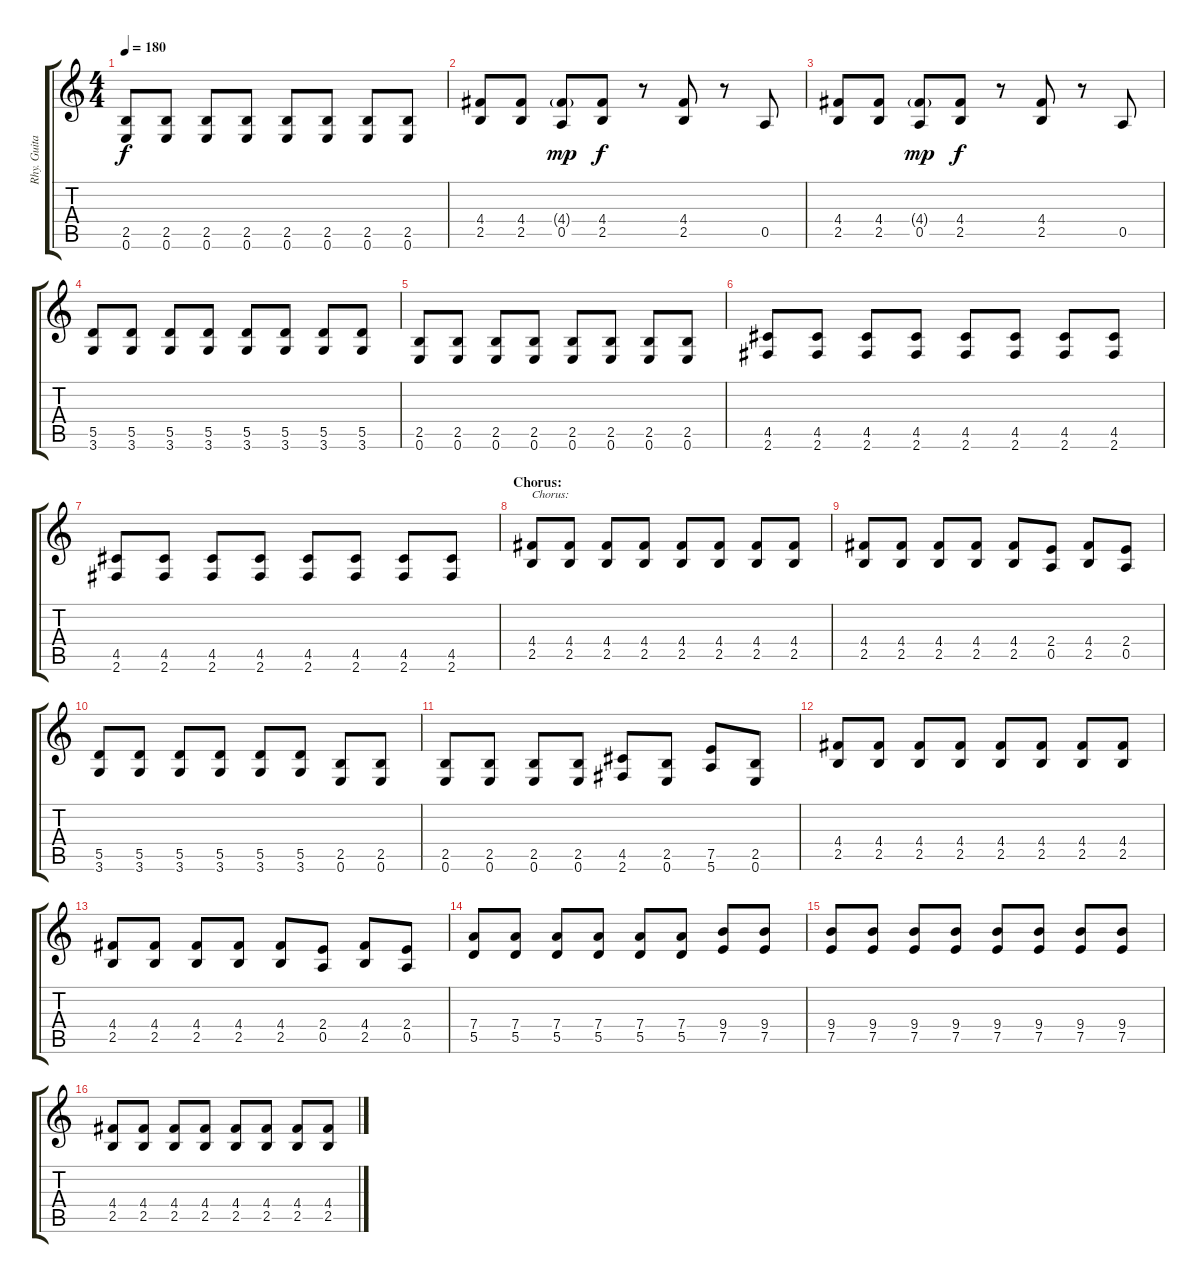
\track ("Rhy. Guitar 1" "Rhy. Guita") {instrument overdrivenguitar}
\staff {score tabs}
\tuning (E4 B3 G3 D3 A2 E2) {hide}
\ts (4 4)
\tempo 180
\clef g2
\ks c
(2.5 0.6).8{dy f} (2.5 0.6).8 (2.5 0.6).8 (2.5 0.6).8 (2.5 0.6).8 (2.5 0.6).8 (2.5 0.6).8 (2.5 0.6).8 |
(4.4 2.5).8 (4.4 2.5).8 (4.4{g} 0.5).8{dy mp} (4.4 2.5).8{dy f} r.8 (4.4 2.5).8 r.8 0.5.8 |
(4.4 2.5).8 (4.4 2.5).8 (4.4{g} 0.5).8{dy mp} (4.4 2.5).8{dy f} r.8 (4.4 2.5).8 r.8 0.5.8 |
(5.5 3.6).8 (5.5 3.6).8 (5.5 3.6).8 (5.5 3.6).8 (5.5 3.6).8 (5.5 3.6).8 (5.5 3.6).8 (5.5 3.6).8 |
(2.5 0.6).8 (2.5 0.6).8 (2.5 0.6).8 (2.5 0.6).8 (2.5 0.6).8 (2.5 0.6).8 (2.5 0.6).8 (2.5 0.6).8 |
(4.5 2.6).8 (4.5 2.6).8 (4.5 2.6).8 (4.5 2.6).8 (4.5 2.6).8 (4.5 2.6).8 (4.5 2.6).8 (4.5 2.6).8 |
(4.5 2.6).8 (4.5 2.6).8 (4.5 2.6).8 (4.5 2.6).8 (4.5 2.6).8 (4.5 2.6).8 (4.5 2.6).8 (4.5 2.6).8 |
\section ("" "Chorus:")
(4.4 2.5).8{txt "Chorus:"} (4.4 2.5).8 (4.4 2.5).8 (4.4 2.5).8 (4.4 2.5).8 (4.4 2.5).8 (4.4 2.5).8 (4.4 2.5).8 |
(4.4 2.5).8 (4.4 2.5).8 (4.4 2.5).8 (4.4 2.5).8 (4.4 2.5).8 (2.4 0.5).8 (4.4 2.5).8 (2.4 0.5).8 |
(5.5 3.6).8 (5.5 3.6).8 (5.5 3.6).8 (5.5 3.6).8 (5.5 3.6).8 (5.5 3.6).8 (2.5 0.6).8 (2.5 0.6).8 |
(2.5 0.6).8 (2.5 0.6).8 (2.5 0.6).8 (2.5 0.6).8 (4.5 2.6).8 (2.5 0.6).8 (7.5 5.6).8 (2.5 0.6).8 |
(4.4 2.5).8 (4.4 2.5).8 (4.4 2.5).8 (4.4 2.5).8 (4.4 2.5).8 (4.4 2.5).8 (4.4 2.5).8 (4.4 2.5).8 |
(4.4 2.5).8 (4.4 2.5).8 (4.4 2.5).8 (4.4 2.5).8 (4.4 2.5).8 (2.4 0.5).8 (4.4 2.5).8 (2.4 0.5).8 |
(7.4 5.5).8 (7.4 5.5).8 (7.4 5.5).8 (7.4 5.5).8 (7.4 5.5).8 (7.4 5.5).8 (9.4 7.5).8 (9.4 7.5).8 |
(9.4 7.5).8 (9.4 7.5).8 (9.4 7.5).8 (9.4 7.5).8 (9.4 7.5).8 (9.4 7.5).8 (9.4 7.5).8 (9.4 7.5).8 |
(4.4 2.5).8 (4.4 2.5).8 (4.4 2.5).8 (4.4 2.5).8 (4.4 2.5).8 (4.4 2.5).8 (4.4 2.5).8 (4.4 2.5).8
